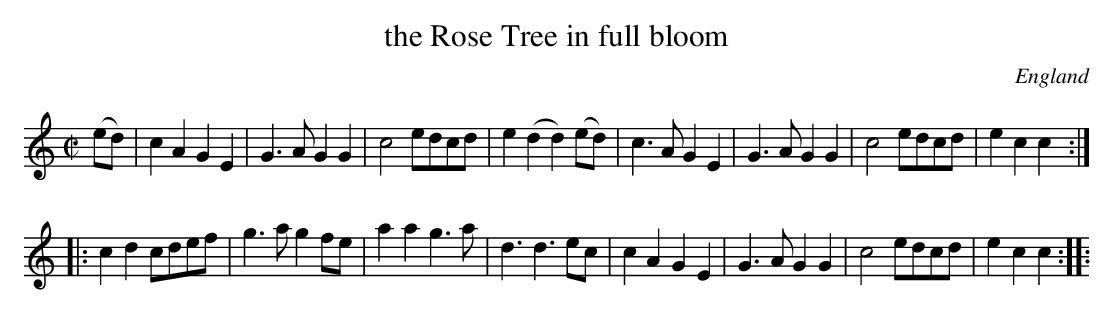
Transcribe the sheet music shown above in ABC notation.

X:1
T:the Rose Tree in full bloom
L:1/8
M:C|
O:England
K:C major
(ed) |\
c2A2 G2E2 | G3A G2G2 | c4 edcd | e2(d2 d2)(ed) |\
c3A  G2E2 | G3A G2G2 | c4 edcd | e2c2 c2 ::
c2d2 cdef | g3a g2fe | a2a2 g3a | d3d3 ec | \
c2A2 G2E2 | G3A G2G2 | c4  edcd | e2c2 c2 ::
